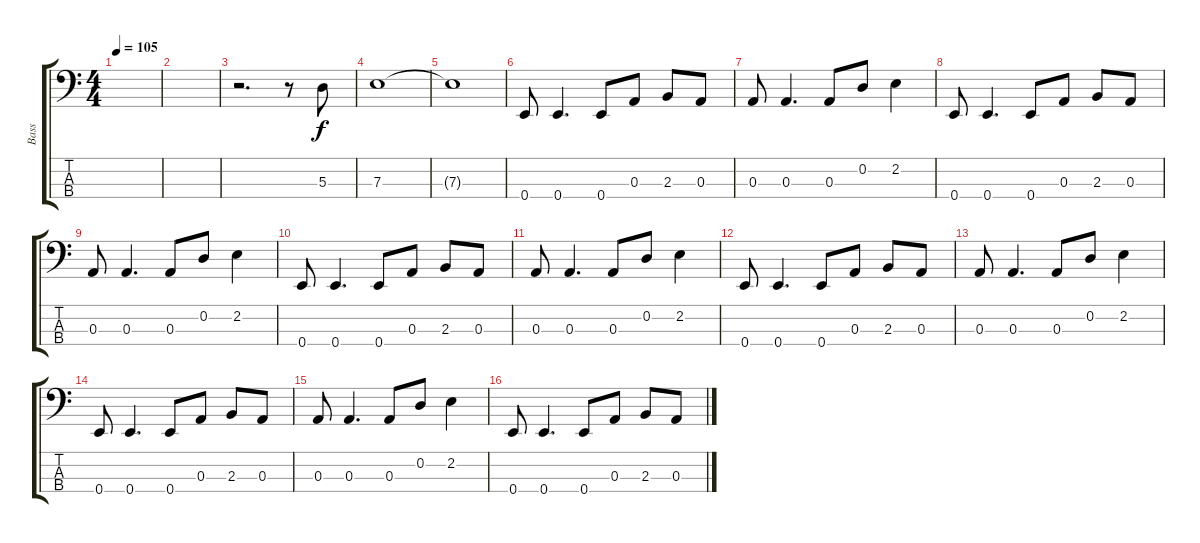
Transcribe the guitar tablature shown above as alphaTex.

\track ("Bass" "Bass") {instrument electricbassfinger}
\staff {score tabs}
\tuning (G2 D2 A1 E1) {hide}
\ts (4 4)
\tempo 105
\clef f4
\ks c
|
|
r.2{d} r.8 5.3.8 |
7.3.1 |
7.3{t}.1 |
0.4.8{volume 12} 0.4.4{d} 0.4.8 0.3.8 2.3.8 0.3.8 |
0.3.8 0.3.4{d} 0.3.8 0.2.8 2.2.4 |
0.4.8{volume 12} 0.4.4{d} 0.4.8 0.3.8 2.3.8 0.3.8 |
0.3.8 0.3.4{d} 0.3.8 0.2.8 2.2.4 |
0.4.8{volume 12} 0.4.4{d} 0.4.8 0.3.8 2.3.8 0.3.8 |
0.3.8 0.3.4{d} 0.3.8 0.2.8 2.2.4 |
0.4.8{volume 12} 0.4.4{d} 0.4.8 0.3.8 2.3.8 0.3.8 |
0.3.8 0.3.4{d} 0.3.8 0.2.8 2.2.4 |
0.4.8{volume 12} 0.4.4{d} 0.4.8 0.3.8 2.3.8 0.3.8 |
0.3.8 0.3.4{d} 0.3.8 0.2.8 2.2.4 |
0.4.8{volume 12} 0.4.4{d} 0.4.8 0.3.8 2.3.8 0.3.8
